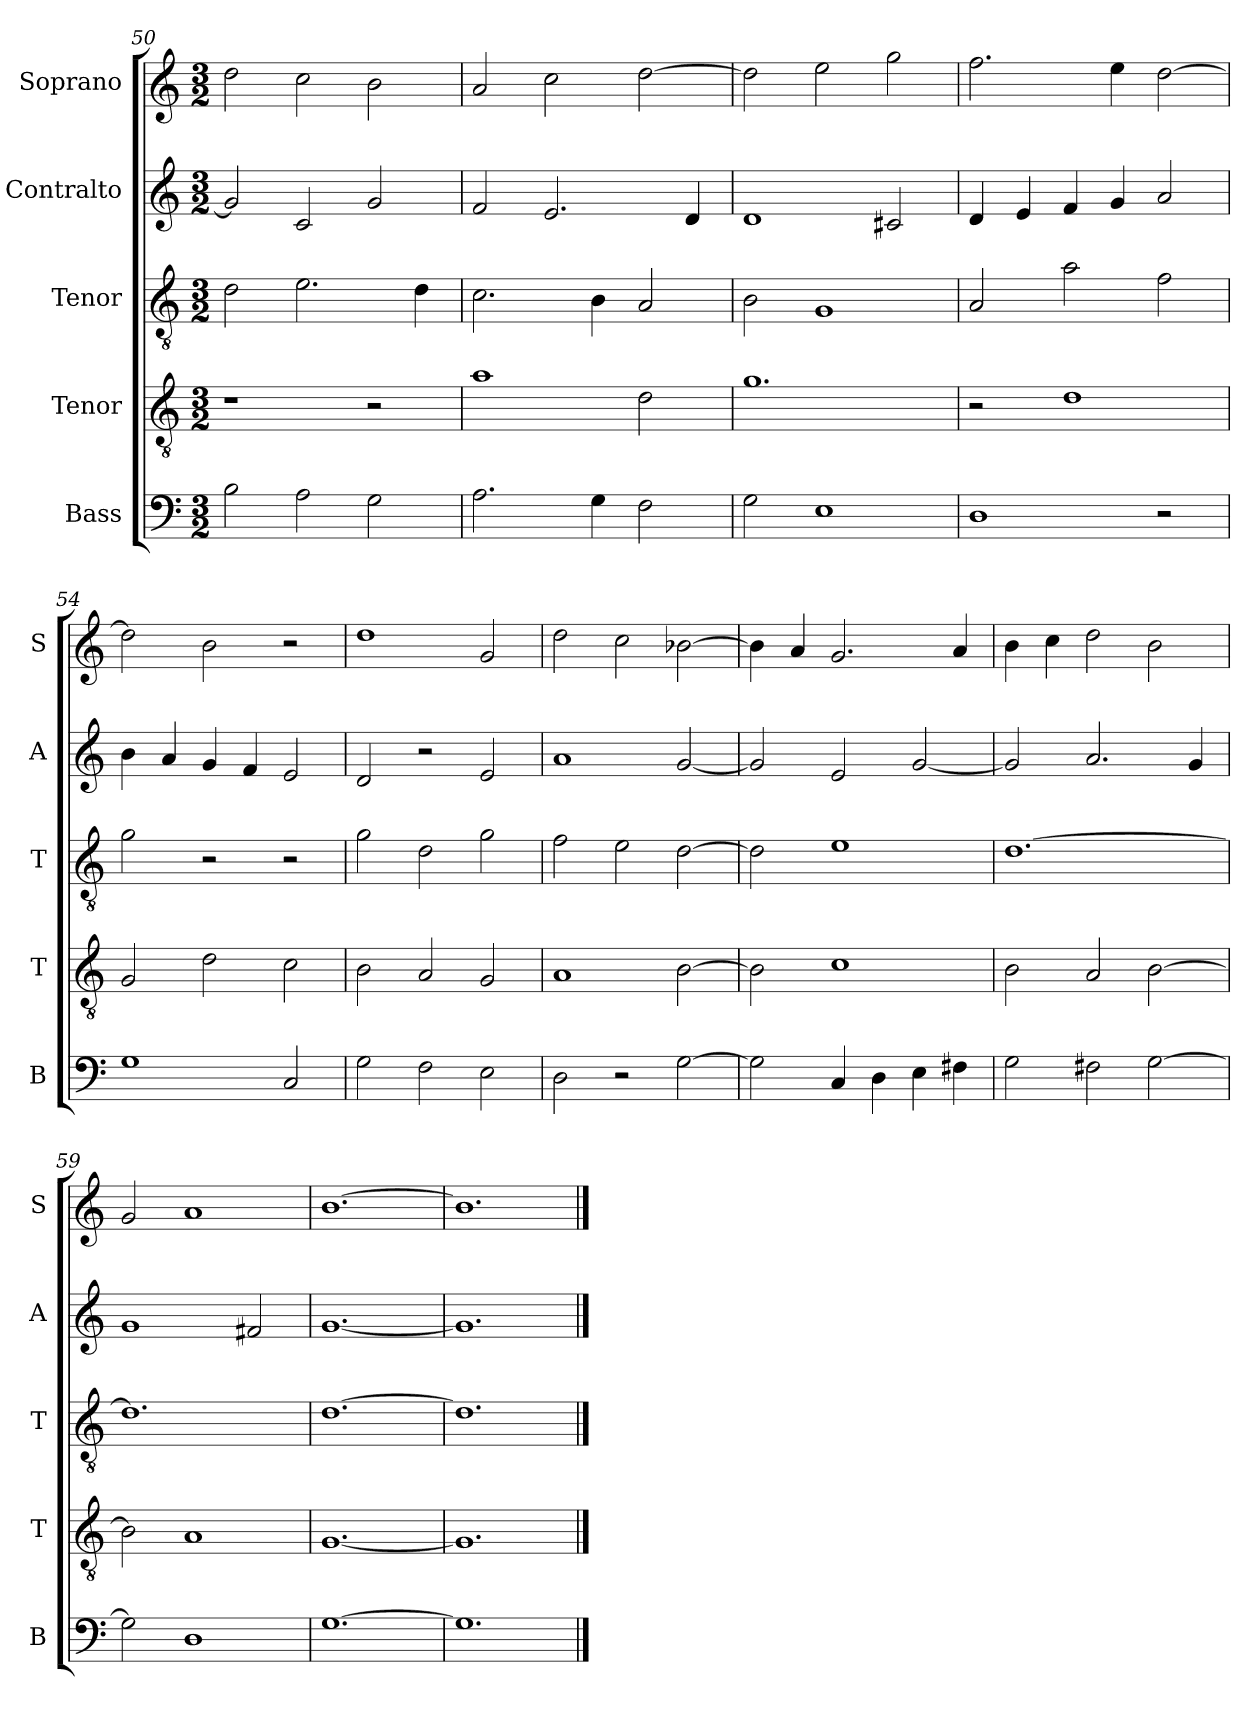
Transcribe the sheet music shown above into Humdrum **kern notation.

**kern	**kern	**kern	**kern	**kern
*part5	*part4	*part3	*part2	*part1
*staff5	*staff4	*staff3	*staff2	*staff1
*I"Bass	*I"Tenor	*I"Tenor	*I"Contralto	*I"Soprano
*I'B	*I'T	*I'T	*I'A	*I'S
*clefF4	*clefGv2	*clefGv2	*clefG2	*clefG2
*k[]	*k[]	*k[]	*k[]	*k[]
*G:mix	*G:mix	*G:mix	*G:mix	*G:mix
*M3/2	*M3/2	*M3/2	*M3/2	*M3/2
=50	=50	=50	=50	=50
2B	1r	2d	2g]	2dd
2A	.	2.e	2c	2cc
2G	2r	.	2g	2b
.	.	4d	.	.
=51	=51	=51	=51	=51
2.A	1a	2.c	2f	2a
.	.	.	2.e	2cc
4G	.	4B	.	.
2F	2d	2A	.	[2dd
.	.	.	4d	.
=52	=52	=52	=52	=52
2G	1.g	2B	1d	2dd]
1E	.	1G	.	2ee
.	.	.	2c#X	2gg
=53	=53	=53	=53	=53
1D	2r	2A	4d	2.ff
.	.	.	4e	.
.	1d	2a	4f	.
.	.	.	4g	4ee
2r	.	2f	2a	[2dd
=54	=54	=54	=54	=54
1G	2G	2g	4b	2dd]
.	.	.	4a	.
.	2d	2r	4g	2b
.	.	.	4f	.
2C	2c	2r	2e	2r
=55	=55	=55	=55	=55
2G	2B	2g	2d	1dd
2F	2A	2d	2r	.
2E	2G	2g	2e	2g
=56	=56	=56	=56	=56
2D	1A	2f	1a	2dd
2r	.	2e	.	2cc
[2G	[2B	[2d	[2g	[2b-X
=57	=57	=57	=57	=57
2G]	2B]	2d]	2g]	4b-]
.	.	.	.	4a
4C	1c	1e	2e	2.g
4D	.	.	.	.
4E	.	.	[2g	.
4F#X	.	.	.	4a
=58	=58	=58	=58	=58
2G	2B	[1.d	2g]	4b
.	.	.	.	4cc
2F#X	2A	.	2.a	2dd
[2G	[2B	.	.	2b
.	.	.	4g	.
=59	=59	=59	=59	=59
2G]	2B]	1.d]	1g	2g
1D	1A	.	.	1a
.	.	.	2f#X	.
=60	=60	=60	=60	=60
[1.G	[1.G	[1.d	[1.g	[1.b
=61	=61	=61	=61	=61
1.G]	1.G]	1.d]	1.g]	1.b]
==	==	==	==	==
*-	*-	*-	*-	*-
